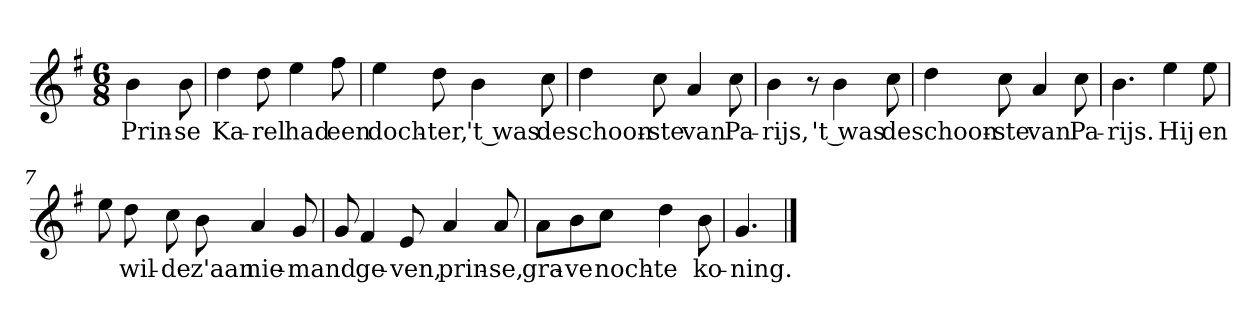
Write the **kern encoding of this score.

**kern	**text
*part1	*part1
*staff1	*staff1
*clefG2	*
*k[f#]	*
*G:	*
*M6/8	*
*MM120	*
=	=
4b	Prin-
8b	-se
=1	=1
4dd	Ka-
8dd	-rel
4ee	had
8ff#	een
=2	=2
4ee	doch-
8dd	-ter,
4b	't was
8cc	de
=3	=3
4dd	schoon-
8cc	-ste
4a	van
8cc	Pa-
=4	=4
4b	-rijs,
8r	.
4b	't was
8cc	de
=5	=5
4dd	schoon-
8cc	-ste
4a	van
8cc	Pa-
=6	=6
4.b	-rijs.
4ee	Hij
8ee	en
=7	=7
8ee	.
8dd	wil-
8cc	-de
8b	z'aan
4a	nie-
8g	-mand
=8	=8
8g	.
4f#	ge-
8e	-ven,
4a	prin-
8a	-se,
=9	=9
8a\L	gra-
8b\	-ve
8cc\J	noch-
4dd	-te
8b	ko-
=10	=10
4.g	-ning.
==	==
*-	*-
